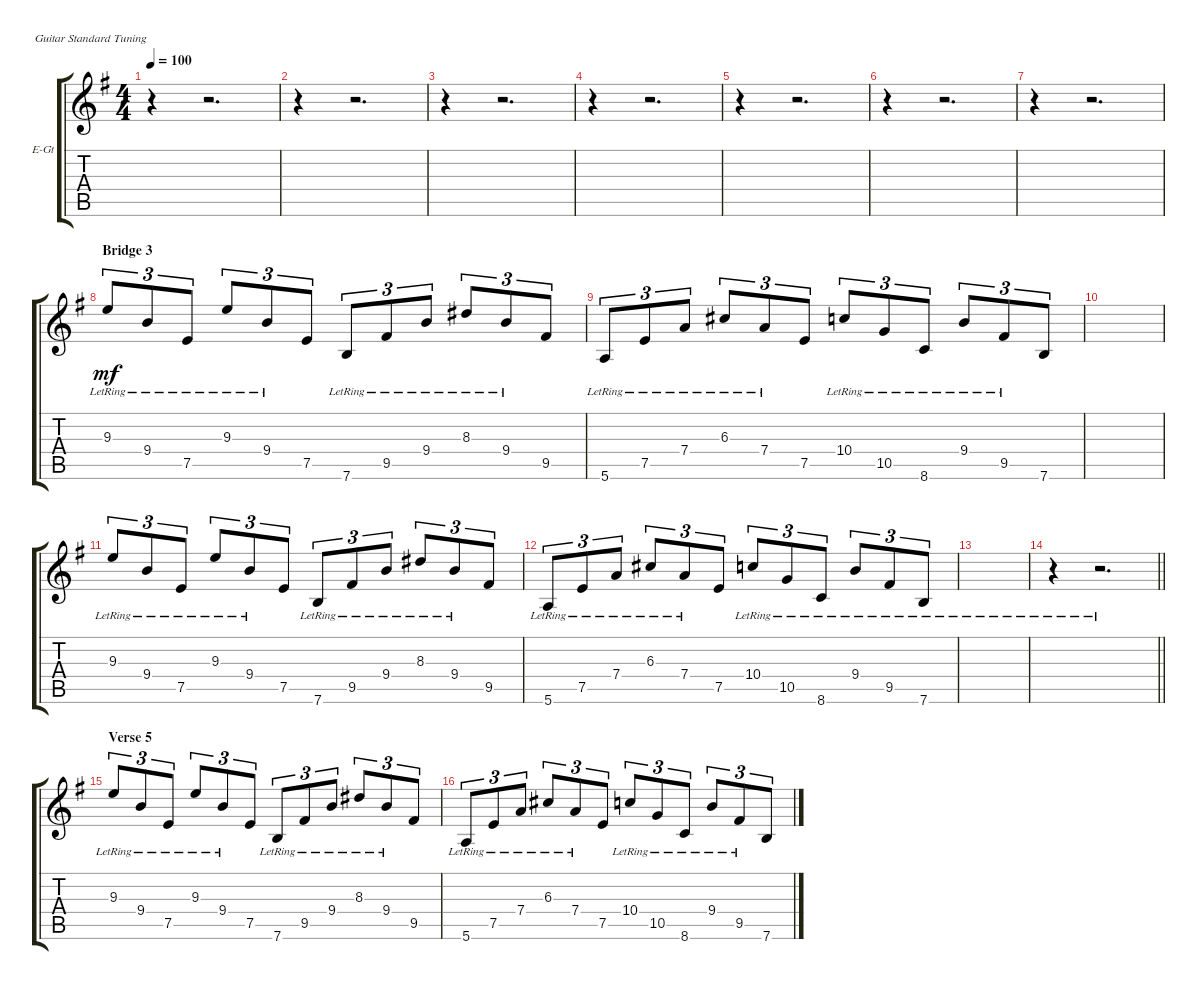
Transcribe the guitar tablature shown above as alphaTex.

\bracketExtendMode groupsimilarinstruments
\firstSystemTrackNameOrientation horizontal
\otherSystemsTrackNameOrientation horizontal
\track ("guitar clean (Anton Melichov)" "E-Gt") {instrument electricguitarclean}
\staff {score tabs}
\tuning (E4 B3 G3 D3 A2 E2)
\ts (4 4)
\tempo 100
\clef g2
\scale
0.333333
\ks eminor
r.4{dy mf} r.2{d} |
\scale
0.333333 r.4 r.2{d} |
\scale
0.333333 r.4 r.2{d} |
\scale
0.333333 r.4 r.2{d} |
\scale
0.333333 r.4 r.2{d} |
\scale
0.333333 r.4 r.2{d} |
\scale
0.333333 r.4 r.2{d} |
\section ("" "Bridge 3")
\scale
0.333333 9.3{lr}.8{tu (3 2)} 9.4{lr}.8{tu (3 2)} 7.5{lr}.8{tu (3 2)} 9.3{lr}.8{tu (3 2)} 9.4{lr}.8{tu (3 2)} 7.5.8{tu (3 2)} 7.6{lr}.8{tu (3 2)} 9.5{lr}.8{tu (3 2)} 9.4{lr}.8{tu (3 2)} 8.3{lr}.8{tu (3 2)} 9.4{lr}.8{tu (3 2)} 9.5.8{tu (3 2)} |
\scale
0.333333 5.6{lr}.8{tu (3 2)} 7.5{lr}.8{tu (3 2)} 7.4{lr}.8{tu (3 2)} 6.3{lr}.8{tu (3 2)} 7.4{lr}.8{tu (3 2)} 7.5.8{tu (3 2)} 10.4{lr}.8{tu (3 2)} 10.5{lr}.8{tu (3 2)} 8.6{lr}.8{tu (3 2)} 9.4{lr}.8{tu (3 2)} 9.5{lr}.8{tu (3 2)} 7.6.8{tu (3 2)} |
\scale
0.333333 |
\scale
0.333333 9.3{lr}.8{tu (3 2)} 9.4{lr}.8{tu (3 2)} 7.5{lr}.8{tu (3 2)} 9.3{lr}.8{tu (3 2)} 9.4{lr}.8{tu (3 2)} 7.5.8{tu (3 2)} 7.6{lr}.8{tu (3 2)} 9.5{lr}.8{tu (3 2)} 9.4{lr}.8{tu (3 2)} 8.3{lr}.8{tu (3 2)} 9.4{lr}.8{tu (3 2)} 9.5.8{tu (3 2)} |
\scale
0.333333 5.6{lr}.8{tu (3 2)} 7.5{lr}.8{tu (3 2)} 7.4{lr}.8{tu (3 2)} 6.3{lr}.8{tu (3 2)} 7.4{lr}.8{tu (3 2)} 7.5.8{tu (3 2)} 10.4{lr}.8{tu (3 2)} 10.5{lr}.8{tu (3 2)} 8.6{lr}.8{tu (3 2)} 9.4{lr}.8{tu (3 2)} 9.5{lr}.8{tu (3 2)} 7.6{lr}.8{tu (3 2)} |
\scale
0.333333 |
\scale
0.333333
\barLineRight lightlight
r.4 r.2{d} |
\section ("" "Verse 5")
\scale
0.333333 9.3{lr}.8{tu (3 2)} 9.4{lr}.8{tu (3 2)} 7.5{lr}.8{tu (3 2)} 9.3{lr}.8{tu (3 2)} 9.4{lr}.8{tu (3 2)} 7.5.8{tu (3 2)} 7.6{lr}.8{tu (3 2)} 9.5{lr}.8{tu (3 2)} 9.4{lr}.8{tu (3 2)} 8.3{lr}.8{tu (3 2)} 9.4{lr}.8{tu (3 2)} 9.5.8{tu (3 2)} |
\scale
0.333333 5.6{lr}.8{tu (3 2)} 7.5{lr}.8{tu (3 2)} 7.4{lr}.8{tu (3 2)} 6.3{lr}.8{tu (3 2)} 7.4{lr}.8{tu (3 2)} 7.5.8{tu (3 2)} 10.4{lr}.8{tu (3 2)} 10.5{lr}.8{tu (3 2)} 8.6{lr}.8{tu (3 2)} 9.4{lr}.8{tu (3 2)} 9.5{lr}.8{tu (3 2)} 7.6.8{tu (3 2)}
